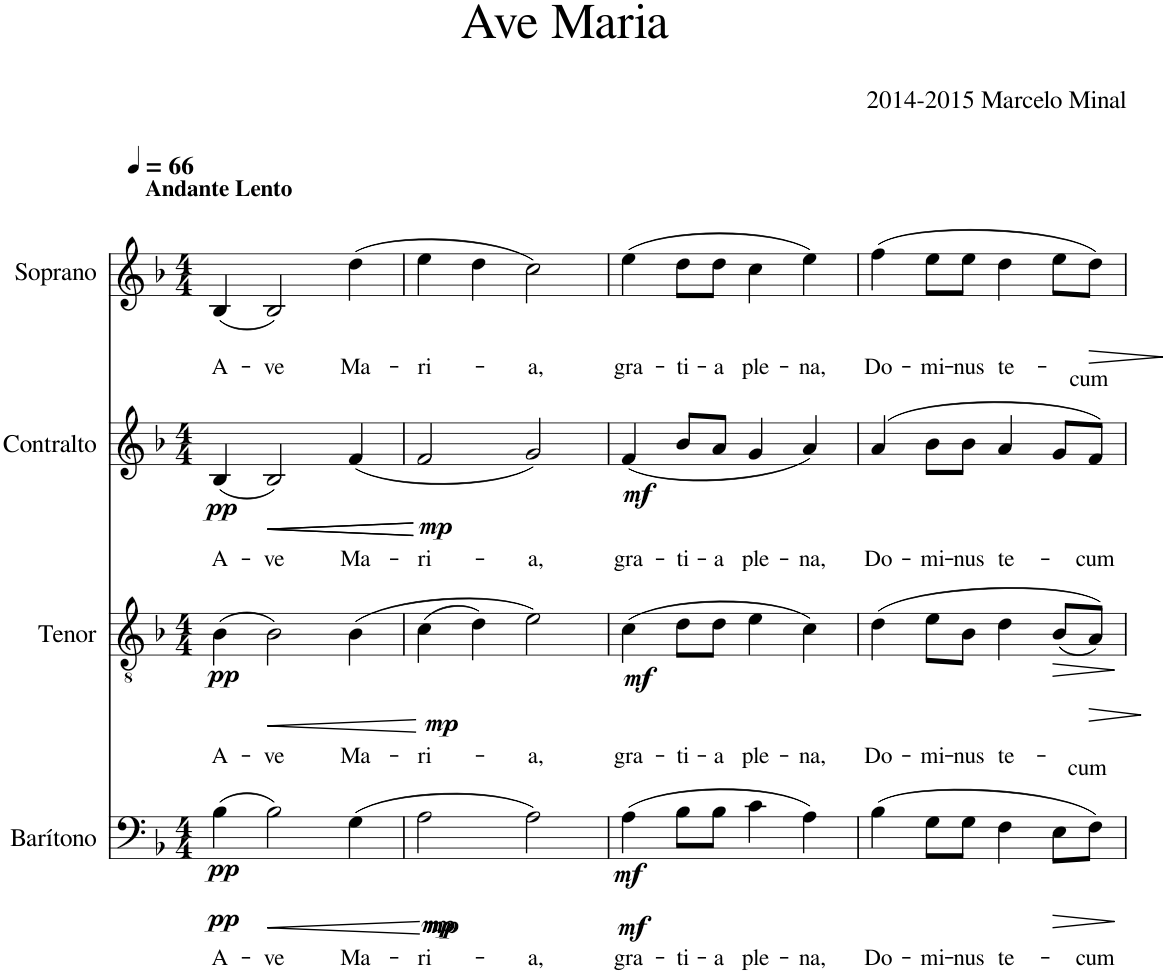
**kern	**text	**dynam	**kern	**text	**dynam	**kern	**text	**dynam	**kern	**text	**dynam
*part4	*part4	*part4	*part3	*part3	*part3	*part2	*part2	*part2	*part1	*part1	*part1
*staff4	*staff4	*staff4	*staff3	*staff3	*staff3	*staff2	*staff2	*staff2	*staff1	*staff1	*staff1
*I"Barítono	*	*	*I"Tenor	*	*	*I"Contralto	*	*	*I"Soprano	*	*
*I'Bar.	*	*	*I'Ten.	*	*	*I'C.	*	*	*I'Sop.	*	*
*clefF4	*	*	*clefGv2	*	*	*clefG2	*	*	*clefG2	*	*
*k[b-]	*	*	*k[b-]	*	*	*k[b-]	*	*	*k[b-]	*	*
*M4/4	*	*	*M4/4	*	*	*M4/4	*	*	*M4/4	*	*
*MM66	*	*	*MM66	*	*	*MM66	*	*	*MM66	*	*
=1	=1	=1	=1	=1	=1	=1	=1	=1	=1	=1	=1
!	!	!	!	!	!	!	!	!	!LO:TX:a:B:t=Andante Lento	!	!
!	!LO:LY:b	!LO:DY:b	!	!LO:LY:b	!	!	!LO:LY:b	!	!	!LO:LY:b	!
!	!	!LO:DY:n=1:b	!	!	!LO:DY:b	!	!	!LO:DY:b	!	!	!
(4B-\	A-	pp pp	(4B-\	A-	pp	(4B-/	A-	pp	(4B-/	A-	.
!	!LO:LY:b	!LO:HP:b	!	!LO:LY:b	!LO:HP:b	!	!LO:LY:b	!LO:HP:b	!	!LO:LY:b	!
2B-\)	-ve	<	2B-\)	-ve	<	2B-/)	-ve	<	2B-/)	-ve	.
!	!LO:LY:b	!	!	!LO:LY:b	!	!	!LO:LY:b	!LO:HP:b	!	!LO:LY:b	!
(4G\	Ma-	.	(4B-\	Ma-	.	(4f/	Ma-	<	(4dd\	Ma-	.
.	.	[	.	.	[	.	.	[ [	.	.	.
=2	=2	=2	=2	=2	=2	=2	=2	=2	=2	=2	=2
!	!LO:LY:b	!LO:DY:b	!	!LO:LY:b	!	!	!LO:LY:b	!	!	!LO:LY:b	!
!	!	!LO:DY:n=1:b	!	!	!LO:DY:b	!	!	!LO:DY:b	!	!	!
2A\	-ri-	mp mp	(4c\	-ri-	mp	2f/	-ri-	mp	4ee\	-ri-	.
.	.	.	4d\)	.	.	.	.	.	4dd\	.	.
!	!LO:LY:b	!	!	!LO:LY:b	!	!	!LO:LY:b	!	!	!LO:LY:b	!
2A\)	-a,	.	2e\)	-a,	.	2g/)	-a,	.	2cc\)	-a,	.
=3	=3	=3	=3	=3	=3	=3	=3	=3	=3	=3	=3
!	!LO:LY:b	!LO:DY:b	!	!LO:LY:b	!	!	!LO:LY:b	!	!	!LO:LY:b	!
!	!	!LO:DY:n=1:b	!	!	!LO:DY:b	!	!	!LO:DY:b	!	!	!
(4A\	gra-	mf mf	(4c\	gra-	mf	(4f/	gra-	mf	(4ee\	gra-	.
!	!LO:LY:b	!	!	!LO:LY:b	!	!	!LO:LY:b	!	!	!LO:LY:b	!
8B-\L	-ti-	.	8d\L	-ti-	.	8b-/L	-ti-	.	8dd\L	-ti-	.
!	!LO:LY:b	!	!	!LO:LY:b	!	!	!LO:LY:b	!	!	!LO:LY:b	!
8B-\J	-a	.	8d\J	-a	.	8a/J	-a	.	8dd\J	-a	.
!	!LO:LY:b	!	!	!LO:LY:b	!	!	!LO:LY:b	!	!	!LO:LY:b	!
4c\	ple-	.	4e\	ple-	.	4g/	ple-	.	4cc\	ple-	.
!	!LO:LY:b	!	!	!LO:LY:b	!	!	!LO:LY:b	!	!	!LO:LY:b	!
4A\)	-na,	.	4c\)	-na,	.	4a/)	-na,	.	4ee\)	-na,	.
=4	=4	=4	=4	=4	=4	=4	=4	=4	=4	=4	=4
!	!LO:LY:b	!	!	!LO:LY:b	!	!	!LO:LY:b	!	!	!LO:LY:b	!
(4B-\	Do-	.	(4d\	Do-	.	(4a/	Do-	.	(4ff\	Do-	.
!	!LO:LY:b	!	!	!LO:LY:b	!	!	!LO:LY:b	!	!	!LO:LY:b	!
8G\L	-mi-	.	8e\L	-mi-	.	8b-\L	-mi-	.	8ee\L	-mi-	.
!	!LO:LY:b	!	!	!LO:LY:b	!	!	!LO:LY:b	!	!	!LO:LY:b	!
8G\J	-nus	.	8B-\J	-nus	.	8b-\J	-nus	.	8ee\J	-nus	.
!	!LO:LY:b	!	!	!LO:LY:b	!	!	!LO:LY:b	!	!	!LO:LY:b	!
4F\	te-	.	4d\	te-	.	4a/	te-	.	4dd\	te-	.
!	!	!LO:HP:b	!	!	!LO:HP:b	!	!	!	!	!	!
8E\L	.	>	(8B-/L	.	>	8g/L	.	.	8ee\L	.	.
!	!LO:LY:b	!	!	!LO:LY:b	!LO:HP:b	!	!LO:LY:b	!	!	!LO:LY:b	!LO:HP:b
8F\J)	-cum	.	8A/J))	-cum	>	8f/J)	-cum	.	8dd\J)	-cum	>
.	.	]	.	.	] ]	.	.	.	.	.	]
=	=	=	=	=	=	=	=	=	=	=	=
*-	*-	*-	*-	*-	*-	*-	*-	*-	*-	*-	*-
